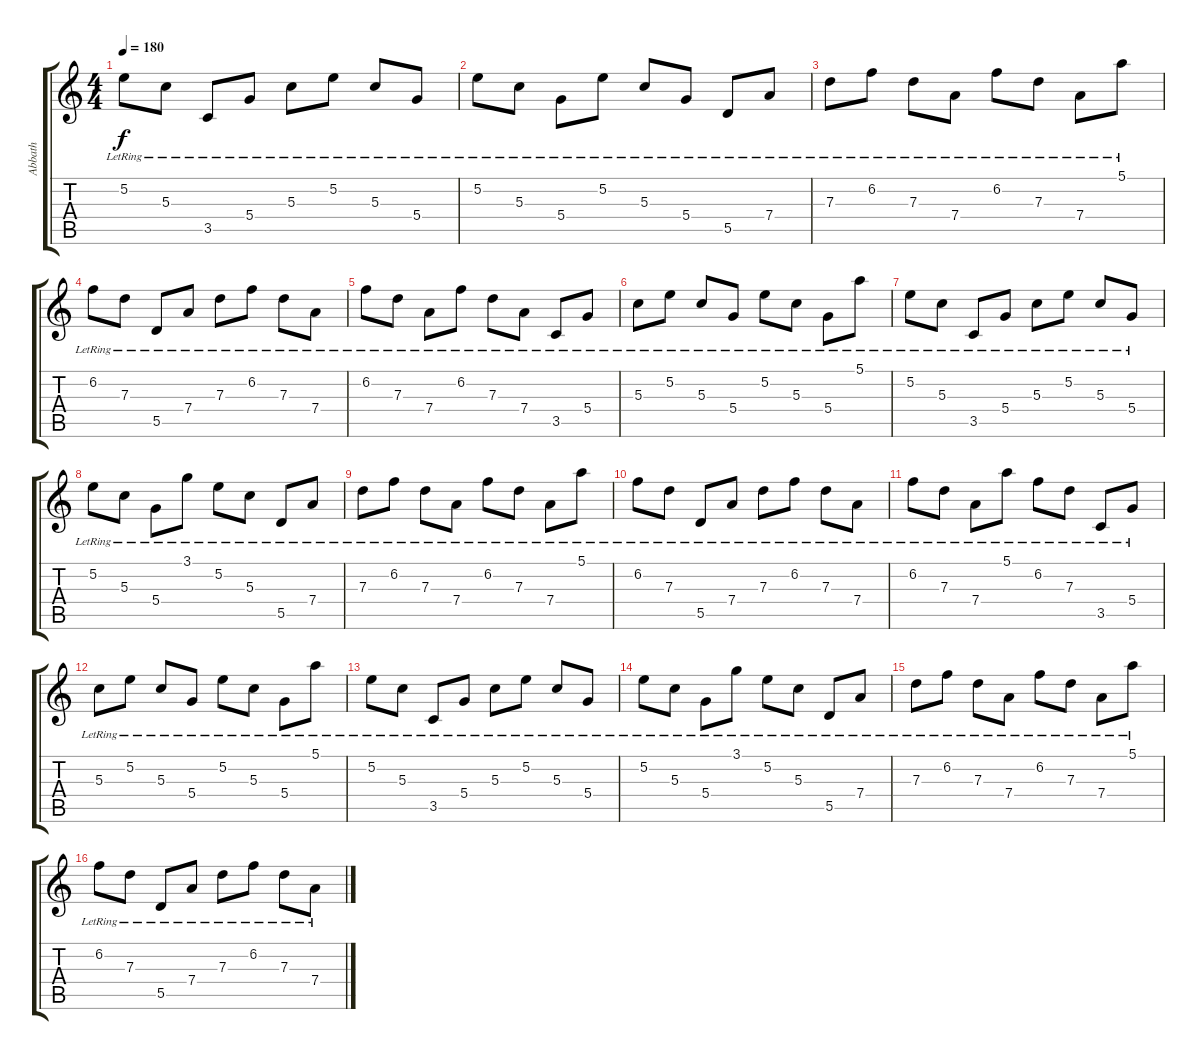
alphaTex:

\track ("Abbath" "Abbath") {instrument distortionguitar}
\staff {score tabs}
\tuning (E4 B3 G3 D3 A2 E2) {hide}
\ts (4 4)
\tempo 180
\clef g2
\ks c
5.2{lr}.8{dy f} 5.3{lr}.8 3.5{lr}.8 5.4{lr}.8 5.3{lr}.8 5.2{lr}.8 5.3{lr}.8 5.4{lr}.8 |
5.2{lr}.8 5.3{lr}.8 5.4{lr}.8 5.2{lr}.8 5.3{lr}.8 5.4{lr}.8 5.5{lr}.8 7.4{lr}.8 |
7.3{lr}.8 6.2{lr}.8 7.3{lr}.8 7.4{lr}.8 6.2{lr}.8 7.3{lr}.8 7.4{lr}.8 5.1{lr}.8 |
6.2{lr}.8 7.3{lr}.8 5.5{lr}.8 7.4{lr}.8 7.3{lr}.8 6.2{lr}.8 7.3{lr}.8 7.4{lr}.8 |
6.2{lr}.8 7.3{lr}.8 7.4{lr}.8 6.2{lr}.8 7.3{lr}.8 7.4{lr}.8 3.5{lr}.8 5.4{lr}.8 |
5.3{lr}.8 5.2{lr}.8 5.3{lr}.8 5.4{lr}.8 5.2{lr}.8 5.3{lr}.8 5.4{lr}.8 5.1{lr}.8 |
5.2{lr}.8 5.3{lr}.8 3.5{lr}.8 5.4{lr}.8 5.3{lr}.8 5.2{lr}.8 5.3{lr}.8 5.4{lr}.8 |
5.2{lr}.8 5.3{lr}.8 5.4{lr}.8 3.1{lr}.8 5.2{lr}.8 5.3{lr}.8 5.5{lr}.8 7.4{lr}.8 |
7.3{lr}.8 6.2{lr}.8 7.3{lr}.8 7.4{lr}.8 6.2{lr}.8 7.3{lr}.8 7.4{lr}.8 5.1{lr}.8 |
6.2{lr}.8 7.3{lr}.8 5.5{lr}.8 7.4{lr}.8 7.3{lr}.8 6.2{lr}.8 7.3{lr}.8 7.4{lr}.8 |
6.2{lr}.8 7.3{lr}.8 7.4{lr}.8 5.1{lr}.8 6.2{lr}.8 7.3{lr}.8 3.5{lr}.8 5.4{lr}.8 |
5.3{lr}.8 5.2{lr}.8 5.3{lr}.8 5.4{lr}.8 5.2{lr}.8 5.3{lr}.8 5.4{lr}.8 5.1{lr}.8 |
5.2{lr}.8 5.3{lr}.8 3.5{lr}.8 5.4{lr}.8 5.3{lr}.8 5.2{lr}.8 5.3{lr}.8 5.4{lr}.8 |
5.2{lr}.8 5.3{lr}.8 5.4{lr}.8 3.1{lr}.8 5.2{lr}.8 5.3{lr}.8 5.5{lr}.8 7.4{lr}.8 |
7.3{lr}.8 6.2{lr}.8 7.3{lr}.8 7.4{lr}.8 6.2{lr}.8 7.3{lr}.8 7.4{lr}.8 5.1{lr}.8 |
6.2{lr}.8 7.3{lr}.8 5.5{lr}.8 7.4{lr}.8 7.3{lr}.8 6.2{lr}.8 7.3{lr}.8 7.4{lr}.8
